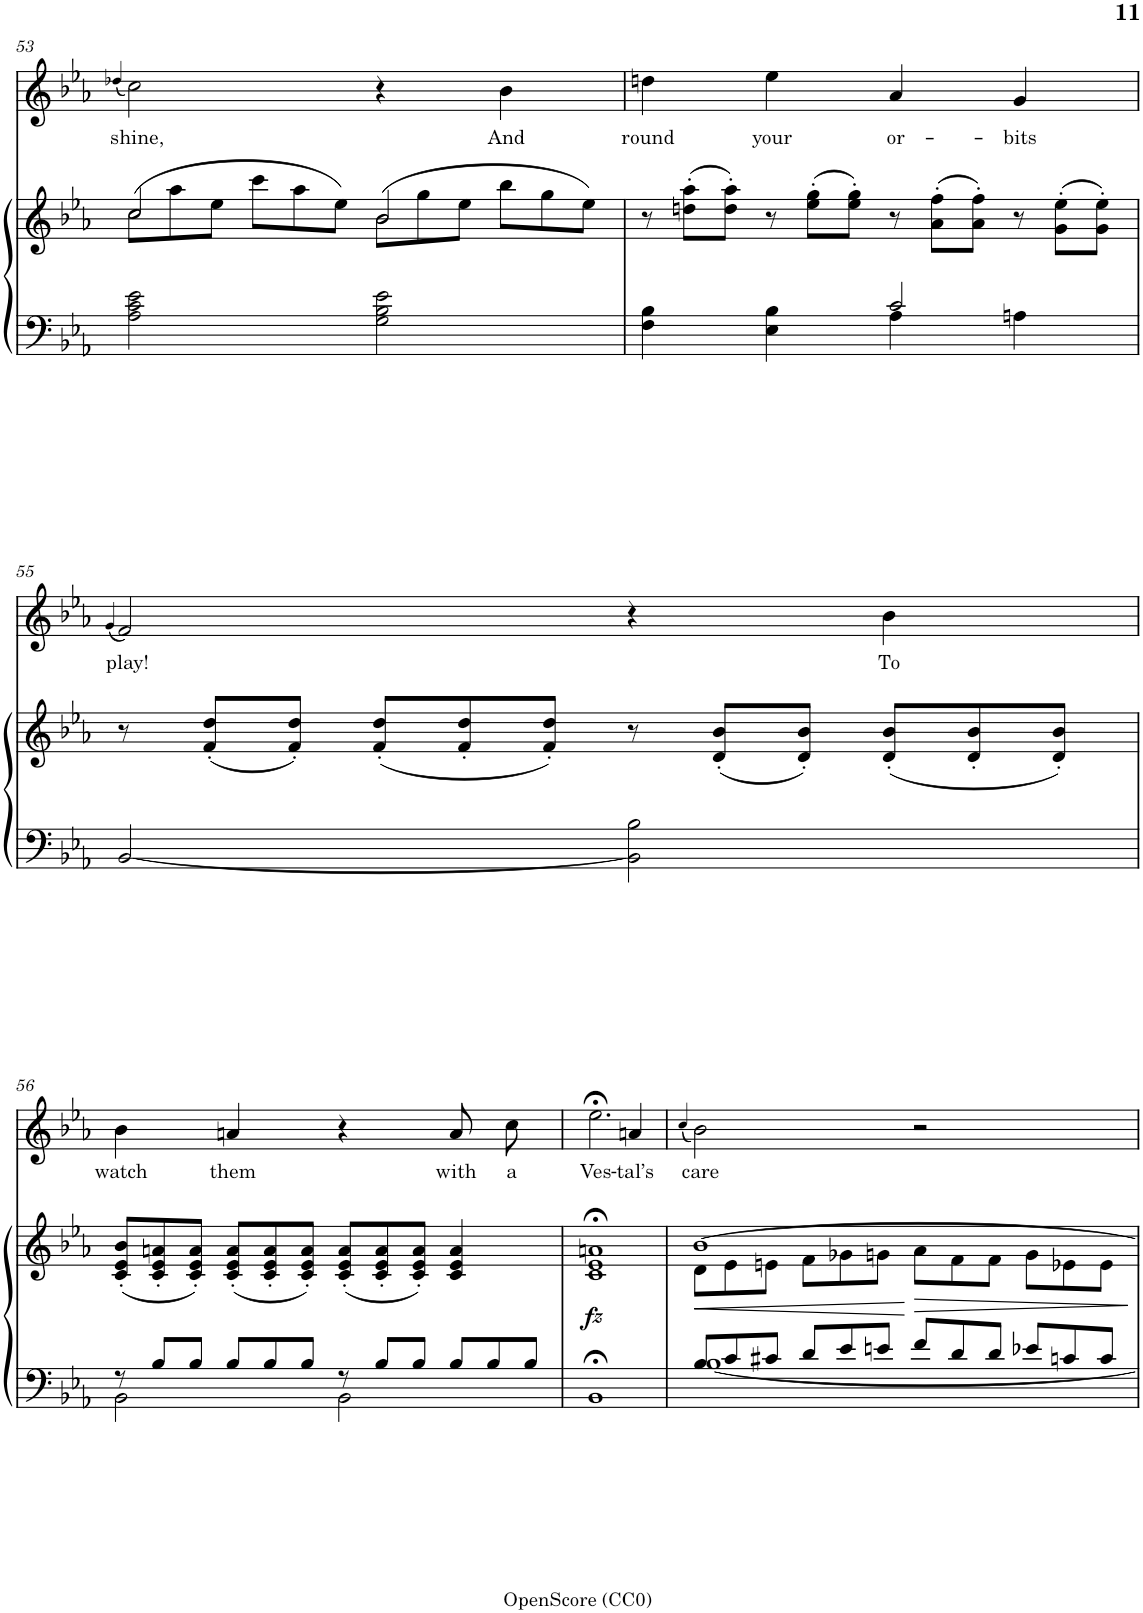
**kern	**kern	**dynam	**kern	**text
*part2	*part2	*part2	*part1	*part1
*staff3	*staff2	*staff2/3	*staff1	*staff1
*I"Piano	*	*	*I"Voice	*
*I'Pno	*	*	*	*
!!LO:PB:g=z
*clefF4	*clefG2	*	*clefG2	*
*k[b-e-a-]	*k[b-e-a-]	*	*k[b-e-a-]	*
*M4/4	*M4/4	*	*M4/4	*
*met(c)	*met(c)	*	*met(c)	*
=53	=53	=53	=53	=53
.	.	.	(4qdd-X/	.
*	*^	*	*	*
*	*	*Xtuplet	*	*	*
!	!	!LO:N:head=open	!	!	!LO:LY:b
2A-\ 2c\ 2e-\	2cc/	(>12cc\L	.	2cc\)	shine,
.	.	12aa-\	.	.	.
.	.	12ee-\J	.	.	.
.	.	12ccc\L	.	.	.
.	.	12aa-\	.	.	.
.	.	12ee-\J)	.	.	.
!	!	!LO:N:head=open	!	!	!
2G\ 2B-\ 2e-\	2b-/	(>12b-\L	.	4r	.
.	.	12gg\	.	.	.
.	.	12ee-\J	.	.	.
!	!	!	!	!	!LO:LY:b
.	.	12bb-\L	.	4b-\	And
.	.	12gg\	.	.	.
.	.	12ee-\J)	.	.	.
=54	=54	=54	=54	=54	=54
*^	*	*	*	*	*
!	!	!	!	!	!	!LO:LY:b
*	*	*v	*v	*	*	*
4F\ 4B-\	2ryy	12r	.	4ddn\	round
.	.	(12ddn\' 12aa-\'L	.	.	.
.	.	12dd\' 12aa-\'J)	.	.	.
!	!	!	!	!	!LO:LY:b
4E-\ 4B-\	.	12r	.	4ee-\	your
.	.	(12ee-\' 12gg\'L	.	.	.
.	.	12ee-\' 12gg\'J)	.	.	.
!	!	!	!	!	!LO:LY:b
2c/	4A-\	12r	.	4a-/	or-
.	.	(12a-\' 12ff\'L	.	.	.
.	.	12a-\' 12ff\'J)	.	.	.
!	!	!	!	!	!LO:LY:b
.	4An\	12r	.	4g/	-bits
.	.	(12g\' 12ee-\'L	.	.	.
.	.	12g\' 12ee-\'J)	.	.	.
*v	*v	*	*	*	*
!!LO:LB:g=z
=55	=55	=55	=55	=55
.	.	.	(4qg/	.
!	!	!	!	!LO:LY:b
[<2BB-/	12r	.	2f/)	play!
.	(12f/' 12dd/'L	.	.	.
.	12f/' 12dd/'J)	.	.	.
.	(12f/' 12dd/'L	.	.	.
.	12f/' 12dd/'	.	.	.
.	12f/' 12dd/'J)	.	.	.
2BB-\] 2B-\	12r	.	4r	.
.	(12d/' 12b-/'L	.	.	.
.	12d/' 12b-/'J)	.	.	.
!	!	!	!	!LO:LY:b
.	(12d/' 12b-/'L	.	4b-\	To
.	12d/' 12b-/'	.	.	.
.	12d/' 12b-/'J)	.	.	.
!!LO:LB:g=z
=56	=56	=56	=56	=56
*Xtuplet	*	*	*	*
*^	*	*	*	*
!	!	!	!	!	!LO:LY:b
12r	2BB-\	(12c/' 12e-/' 12b-/'L	.	4b-\	watch
12B-/L	.	12c/' 12e-/' 12an/'	.	.	.
12B-/J	.	12c/' 12e-/' 12a/'J)	.	.	.
!	!	!	!	!	!LO:LY:b
12B-/L	.	(12c/' 12e-/' 12a/'L	.	4an/	them
12B-/	.	12c/' 12e-/' 12a/'	.	.	.
12B-/J	.	12c/' 12e-/' 12a/'J)	.	.	.
12r	2BB-\	(12c/' 12e-/' 12a/'L	.	4r	.
12B-/L	.	12c/' 12e-/' 12a/'	.	.	.
12B-/J	.	12c/' 12e-/' 12a/'J)	.	.	.
!	!	!	!	!	!LO:LY:b
12B-/L	.	4c/ 4e-/ 4a/	.	8a\L	with
12B-/	.	.	.	.	.
!	!	!	!	!	!LO:LY:b
.	.	.	.	8cc\J	a
12B-/J	.	.	.	.	.
*v	*v	*	*	*	*
=57	=57	=57	=57	=57
!	!	!LO:DY:b	!	!LO:LY:b
1BB-;<	1c;< 1e-;< 1an;<	fz	2.ee-;<\	Ves-
!	!	!	!	!LO:LY:b
.	.	.	4an/	-tal’s
=58	=58	=58	=58	=58
.	.	.	(4qcc/	.
*^	*	*	*	*
!	!	!	!LO:HP:b	!	!LO:LY:b
*	*	*^	*	*	*
12B-/L	[1B-	[1b-	12d\L	<	2b-\)	care
12c/	.	.	12e-\	.	.	.
12c#X/J	.	.	12en\J	.	.	.
12d/L	.	.	12f\L	.	.	.
12e-/	.	.	12g-X\	.	.	.
12en/J	.	.	12gn\J	.	.	.
12f/L	.	.	12a-\L	[	2r	.
12d/	.	.	12f\	.	.	.
12d/J	.	.	12f\J	.	.	.
12e-X/L	.	.	12g\L	.	.	.
12cn/	.	.	12e-X\	.	.	.
12c/J	.	.	12e-\J	.	.	.
*v	*v	*	*	*	*	*
*	*v	*v	*	*	*
=	=	=	=	=
*-	*-	*-	*-	*-
